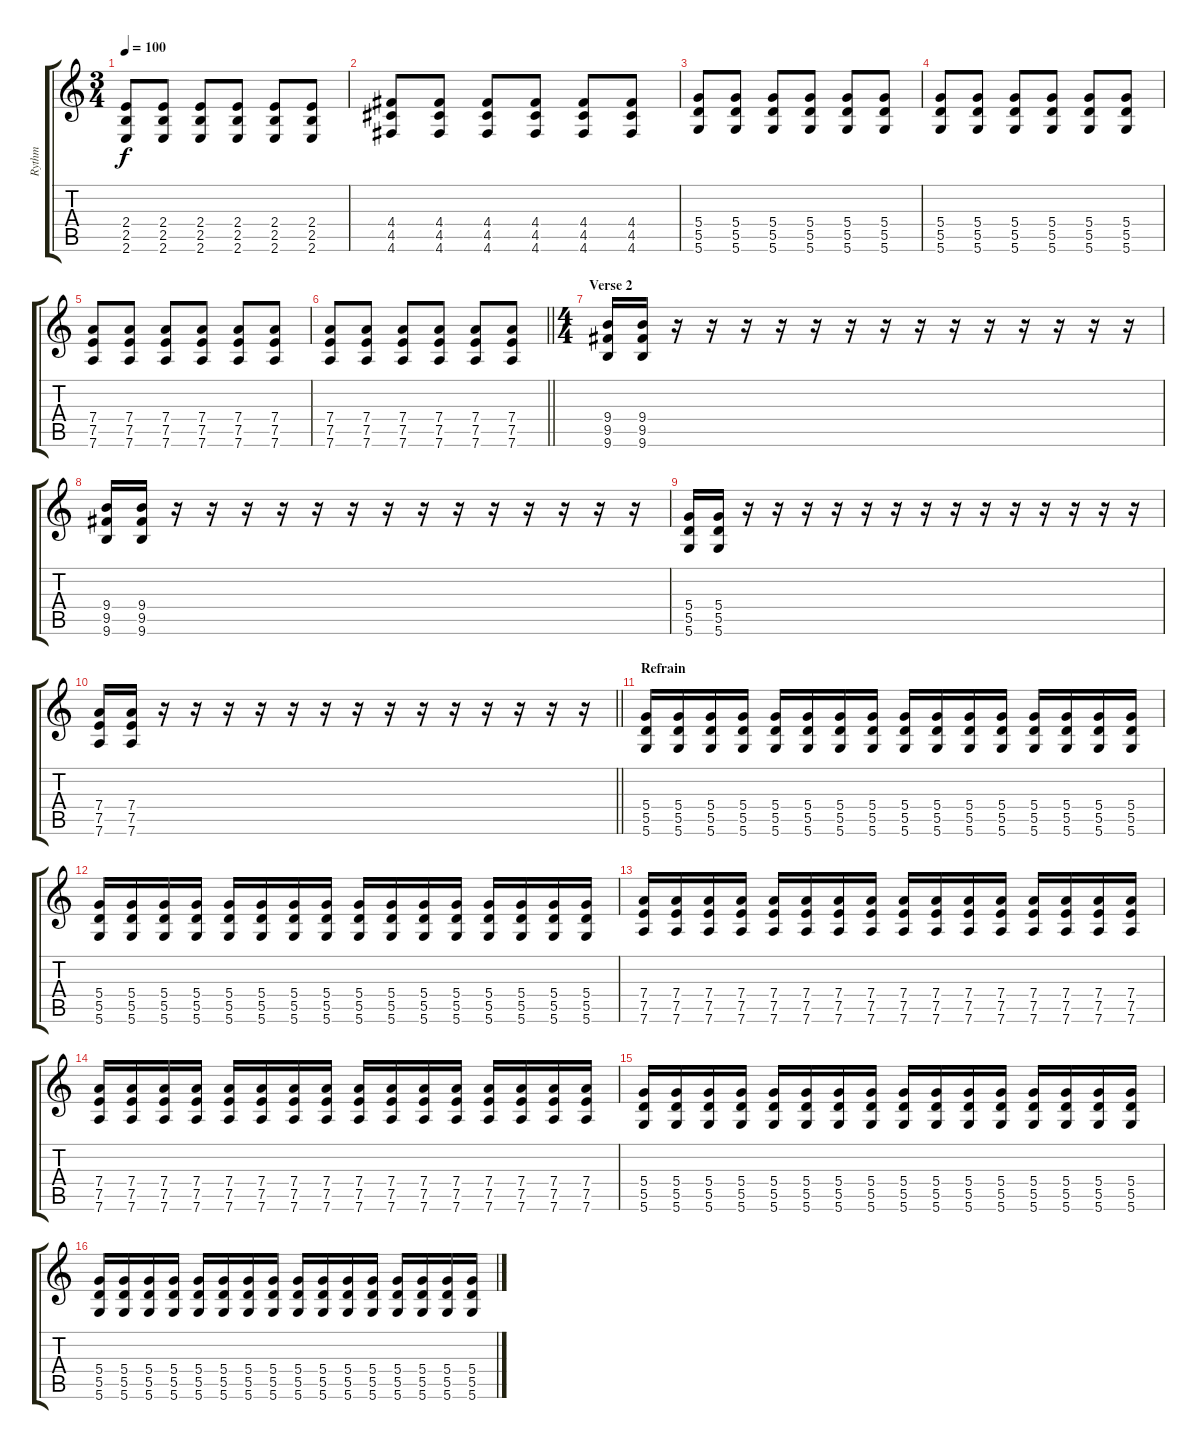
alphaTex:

\track ("Rythm" "Rythm") {instrument distortionguitar}
\staff {score tabs}
\tuning (E4 B3 G3 D3 A2 D2) {hide}
\ts (3 4)
\tempo 100
\clef g2
\ks c
(2.4 2.5 2.6).8{dy f} (2.4 2.5 2.6).8 (2.4 2.5 2.6).8 (2.4 2.5 2.6).8 (2.4 2.5 2.6).8 (2.4 2.5 2.6).8 |
(4.4 4.5 4.6).8 (4.4 4.5 4.6).8 (4.4 4.5 4.6).8 (4.4 4.5 4.6).8 (4.4 4.5 4.6).8 (4.4 4.5 4.6).8 |
(5.4 5.5 5.6).8 (5.4 5.5 5.6).8 (5.4 5.5 5.6).8 (5.4 5.5 5.6).8 (5.4 5.5 5.6).8 (5.4 5.5 5.6).8 |
(5.4 5.5 5.6).8 (5.4 5.5 5.6).8 (5.4 5.5 5.6).8 (5.4 5.5 5.6).8 (5.4 5.5 5.6).8 (5.4 5.5 5.6).8 |
(7.4 7.5 7.6).8 (7.4 7.5 7.6).8 (7.4 7.5 7.6).8 (7.4 7.5 7.6).8 (7.4 7.5 7.6).8 (7.4 7.5 7.6).8 |
\barLineRight lightlight
(7.4 7.5 7.6).8 (7.4 7.5 7.6).8 (7.4 7.5 7.6).8 (7.4 7.5 7.6).8 (7.4 7.5 7.6).8 (7.4 7.5 7.6).8 |
\ts (4 4)
\section ("" "Verse 2")
(9.4 9.5 9.6).16 (9.4 9.5 9.6).16 r.16 r.16 r.16 r.16 r.16 r.16 r.16 r.16 r.16 r.16 r.16 r.16 r.16 r.16 |
(9.4 9.5 9.6).16 (9.4 9.5 9.6).16 r.16 r.16 r.16 r.16 r.16 r.16 r.16 r.16 r.16 r.16 r.16 r.16 r.16 r.16 |
(5.4 5.5 5.6).16 (5.4 5.5 5.6).16 r.16 r.16 r.16 r.16 r.16 r.16 r.16 r.16 r.16 r.16 r.16 r.16 r.16 r.16 |
\barLineRight lightlight
(7.4 7.5 7.6).16 (7.4 7.5 7.6).16 r.16 r.16 r.16 r.16 r.16 r.16 r.16 r.16 r.16 r.16 r.16 r.16 r.16 r.16 |
\section ("" "Refrain")
(5.4 5.5 5.6).16 (5.4 5.5 5.6).16 (5.4 5.5 5.6).16 (5.4 5.5 5.6).16 (5.4 5.5 5.6).16 (5.4 5.5 5.6).16 (5.4 5.5 5.6).16 (5.4 5.5 5.6).16 (5.4 5.5 5.6).16 (5.4 5.5 5.6).16 (5.4 5.5 5.6).16 (5.4 5.5 5.6).16 (5.4 5.5 5.6).16 (5.4 5.5 5.6).16 (5.4 5.5 5.6).16 (5.4 5.5 5.6).16 |
(5.4 5.5 5.6).16 (5.4 5.5 5.6).16 (5.4 5.5 5.6).16 (5.4 5.5 5.6).16 (5.4 5.5 5.6).16 (5.4 5.5 5.6).16 (5.4 5.5 5.6).16 (5.4 5.5 5.6).16 (5.4 5.5 5.6).16 (5.4 5.5 5.6).16 (5.4 5.5 5.6).16 (5.4 5.5 5.6).16 (5.4 5.5 5.6).16 (5.4 5.5 5.6).16 (5.4 5.5 5.6).16 (5.4 5.5 5.6).16 |
(7.4 7.5 7.6).16 (7.4 7.5 7.6).16 (7.4 7.5 7.6).16 (7.4 7.5 7.6).16 (7.4 7.5 7.6).16 (7.4 7.5 7.6).16 (7.4 7.5 7.6).16 (7.4 7.5 7.6).16 (7.4 7.5 7.6).16 (7.4 7.5 7.6).16 (7.4 7.5 7.6).16 (7.4 7.5 7.6).16 (7.4 7.5 7.6).16 (7.4 7.5 7.6).16 (7.4 7.5 7.6).16 (7.4 7.5 7.6).16 |
(7.4 7.5 7.6).16 (7.4 7.5 7.6).16 (7.4 7.5 7.6).16 (7.4 7.5 7.6).16 (7.4 7.5 7.6).16 (7.4 7.5 7.6).16 (7.4 7.5 7.6).16 (7.4 7.5 7.6).16 (7.4 7.5 7.6).16 (7.4 7.5 7.6).16 (7.4 7.5 7.6).16 (7.4 7.5 7.6).16 (7.4 7.5 7.6).16 (7.4 7.5 7.6).16 (7.4 7.5 7.6).16 (7.4 7.5 7.6).16 |
(5.4 5.5 5.6).16 (5.4 5.5 5.6).16 (5.4 5.5 5.6).16 (5.4 5.5 5.6).16 (5.4 5.5 5.6).16 (5.4 5.5 5.6).16 (5.4 5.5 5.6).16 (5.4 5.5 5.6).16 (5.4 5.5 5.6).16 (5.4 5.5 5.6).16 (5.4 5.5 5.6).16 (5.4 5.5 5.6).16 (5.4 5.5 5.6).16 (5.4 5.5 5.6).16 (5.4 5.5 5.6).16 (5.4 5.5 5.6).16 |
(5.4 5.5 5.6).16 (5.4 5.5 5.6).16 (5.4 5.5 5.6).16 (5.4 5.5 5.6).16 (5.4 5.5 5.6).16 (5.4 5.5 5.6).16 (5.4 5.5 5.6).16 (5.4 5.5 5.6).16 (5.4 5.5 5.6).16 (5.4 5.5 5.6).16 (5.4 5.5 5.6).16 (5.4 5.5 5.6).16 (5.4 5.5 5.6).16 (5.4 5.5 5.6).16 (5.4 5.5 5.6).16 (5.4 5.5 5.6).16
